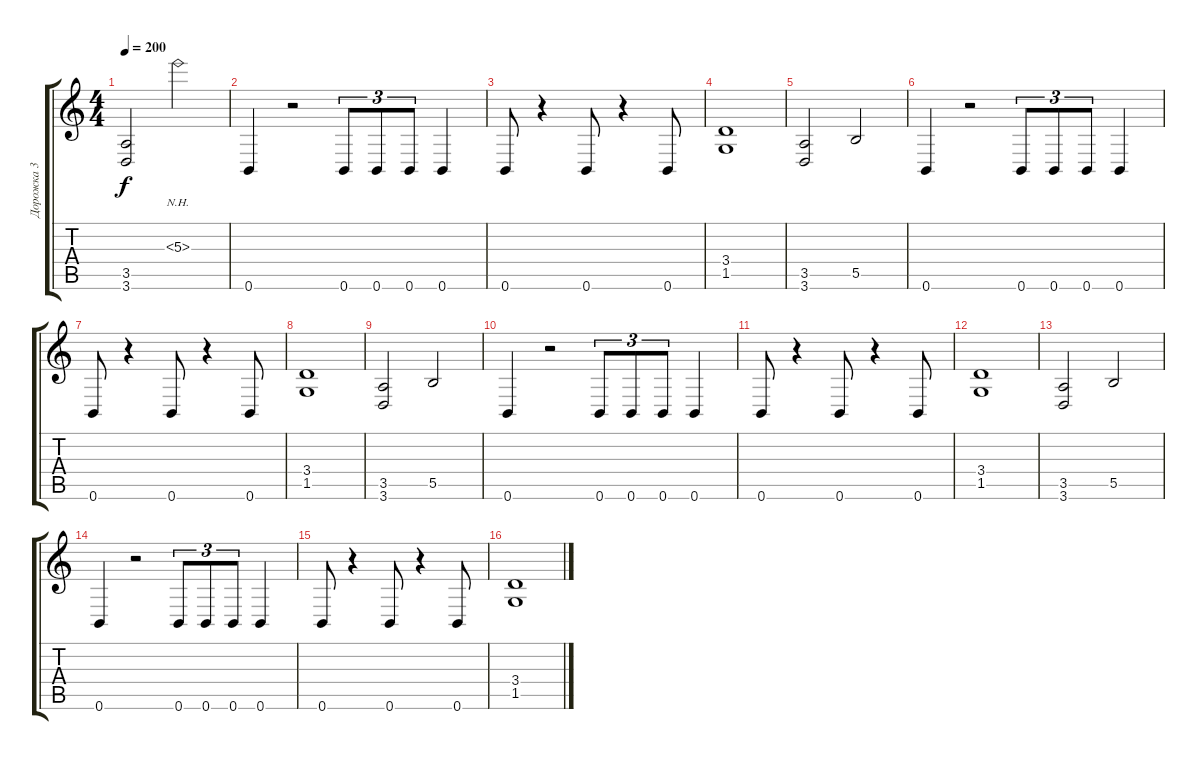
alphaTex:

\track ("Дорожка 3" "Дорожка 3") {instrument distortionguitar}
\staff {score tabs}
\tuning (Db4 Ab3 E3 B2 Gb2 B1) {hide}
\ts (4 4)
\tempo 200
\clef g2
\ks c
(3.5 3.6).2{dy f} 5.3{nh}.2 |
0.6.4 r.2 0.6.8{tu (3 2)} 0.6.8{tu (3 2)} 0.6.8{tu (3 2)} 0.6.4 |
0.6.8 r.4 0.6.8 r.4 0.6.8 |
(3.4 1.5).1 |
(3.5 3.6).2 5.5.2 |
0.6.4 r.2 0.6.8{tu (3 2)} 0.6.8{tu (3 2)} 0.6.8{tu (3 2)} 0.6.4 |
0.6.8 r.4 0.6.8 r.4 0.6.8 |
(3.4 1.5).1 |
(3.5 3.6).2 5.5.2 |
0.6.4 r.2 0.6.8{tu (3 2)} 0.6.8{tu (3 2)} 0.6.8{tu (3 2)} 0.6.4 |
0.6.8 r.4 0.6.8 r.4 0.6.8 |
(3.4 1.5).1 |
(3.5 3.6).2 5.5.2 |
0.6.4 r.2 0.6.8{tu (3 2)} 0.6.8{tu (3 2)} 0.6.8{tu (3 2)} 0.6.4 |
0.6.8 r.4 0.6.8 r.4 0.6.8 |
(3.4 1.5).1
